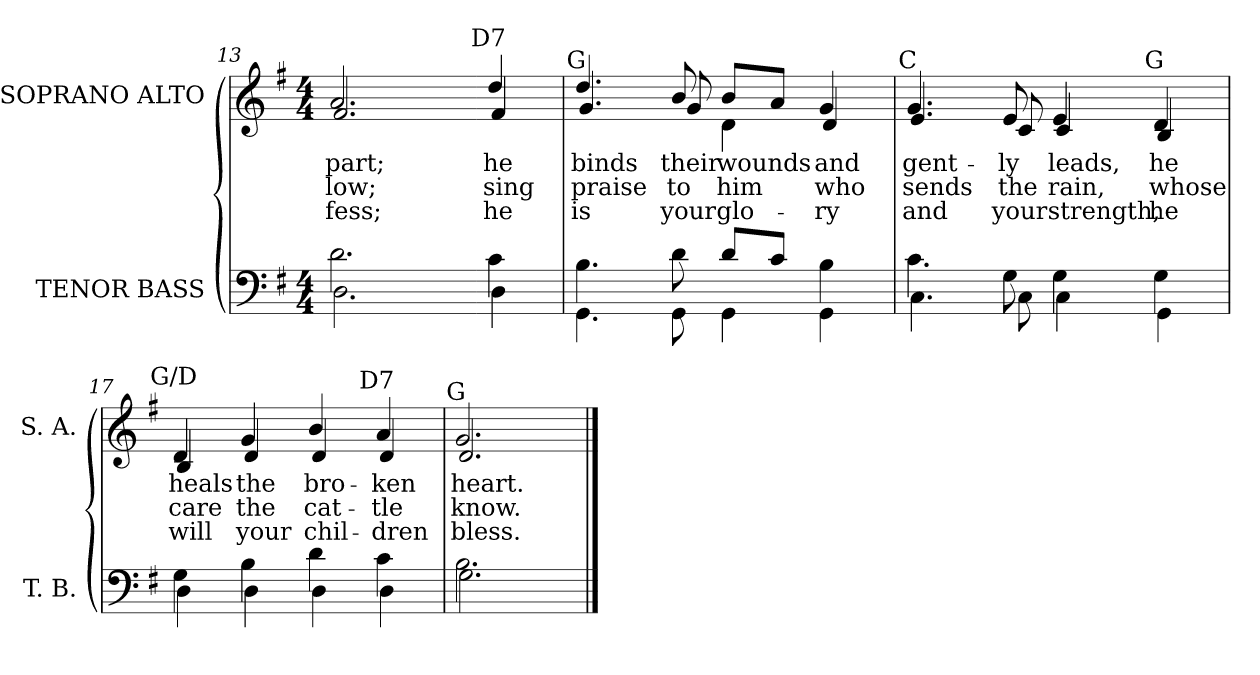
**kern	**kern	**text	**text	**text
*part2	*part1	*part1	*part1	*part1
*staff2	*staff1	*staff1	*staff1	*staff1
*I"TENOR BASS	*I"SOPRANO ALTO	*	*	*
*I'T. B.	*I'S. A.	*	*	*
*clefF4	*clefG2	*	*	*
*k[f#]	*k[f#]	*	*	*
*G:	*G:	*	*	*
*M4/4	*M4/4	*	*	*
=13	=13	=13	=13	=13
*^	*	*	*	*
!	!	!LO:TX:a:cj:t=D	!	!	!
!	!	!	!LO:LY:b:color=#000000	!LO:LY:b:color=#000000	!LO:LY:b:color=#000000
*	*	*^	*	*	*
2.di\	2.Di\	2.ai/	2.f#i/	-part;	low;	-fess;
!!LO:LB:g=z	!!
=14-	=14-	=14-	=14-	=14-	=14-	=14-
!	!	!LO:TX:a:cj:t=D7	!	!	!	!
!	!	!	!	!LO:LY:b:color=#000000	!LO:LY:b:color=#000000	!LO:LY:b:color=#000000
4ci\	4Di\	4ddi/	4f#i/	he	sing	he
=15	=15	=15	=15	=15	=15	=15
!	!	!LO:TX:a:cj:t=G	!	!	!	!
!	!	!	!	!LO:LY:b:color=#000000	!LO:LY:b:color=#000000	!LO:LY:b:color=#000000
4.Bi\	4.GGi\	4.ddi/	4.gi/	binds	praise	is
!	!	!	!	!LO:LY:b:color=#000000	!LO:LY:b:color=#000000	!LO:LY:b:color=#000000
8di\	8GGi\	8bi/	8gi/	their	to	your
!	!	!	!	!LO:LY:b:color=#000000	!LO:LY:b:color=#000000	!LO:LY:b:color=#000000
8di/L	4GGi\	8bi/L	4di\	wounds	him	glo-
8ci/J	.	8ai/J	.	.	.	.
!	!	!	!	!LO:LY:b:color=#000000	!LO:LY:b:color=#000000	!LO:LY:b:color=#000000
4Bi\	4GGi\	4gi/	4di/	and	who	-ry
=16	=16	=16	=16	=16	=16	=16
!	!	!LO:TX:a:cj:t=C	!	!	!	!
!	!	!	!	!LO:LY:b:color=#000000	!LO:LY:b:color=#000000	!LO:LY:b:color=#000000
4.ci\	4.Ci\	4.gi/	4.ei/	gent-	sends	and
!	!	!	!	!LO:LY:b:color=#000000	!LO:LY:b:color=#000000	!LO:LY:b:color=#000000
8Gi\	8Ci\	8ei/	8ci/	-ly	the	your
!	!	!	!	!LO:LY:b:color=#000000	!LO:LY:b:color=#000000	!LO:LY:b:color=#000000
4Gi\	4Ci\	4ei/	4ci/	leads,	rain,	strength,
!	!	!LO:TX:a:cj:t=G	!	!	!	!
!	!	!	!	!LO:LY:b:color=#000000	!LO:LY:b:color=#000000	!LO:LY:b:color=#000000
4Gi\	4GGi\	4di/	4Bi/	he	whose	he
=17	=17	=17	=17	=17	=17	=17
!	!	!LO:TX:a:cj:t=G/D	!	!	!	!
!	!	!	!	!LO:LY:b:color=#000000	!LO:LY:b:color=#000000	!LO:LY:b:color=#000000
4Gi\	4Di\	4di/	4Bi/	heals	care	will
!	!	!	!	!LO:LY:b:color=#000000	!LO:LY:b:color=#000000	!LO:LY:b:color=#000000
4Bi\	4Di\	4gi/	4di/	the	the	your
!	!	!	!	!LO:LY:b:color=#000000	!LO:LY:b:color=#000000	!LO:LY:b:color=#000000
4di\	4Di\	4bi/	4di/	bro-	cat-	chil-
!	!	!LO:TX:a:cj:t=D7	!	!	!	!
!	!	!	!	!LO:LY:b:color=#000000	!LO:LY:b:color=#000000	!LO:LY:b:color=#000000
4ci\	4Di\	4ai/	4di/	-ken	-tle	-dren
=18	=18	=18	=18	=18	=18	=18
!	!	!LO:TX:a:cj:t=G	!	!	!	!
!	!	!	!	!LO:LY:b:color=#000000	!LO:LY:b:color=#000000	!LO:LY:b:color=#000000
2.Bi\	2.Gi\	2.gi/	2.di/	heart.	know.	bless.
*v	*v	*	*	*	*	*
*	*v	*v	*	*	*
==	==	==	==	==
*-	*-	*-	*-	*-
